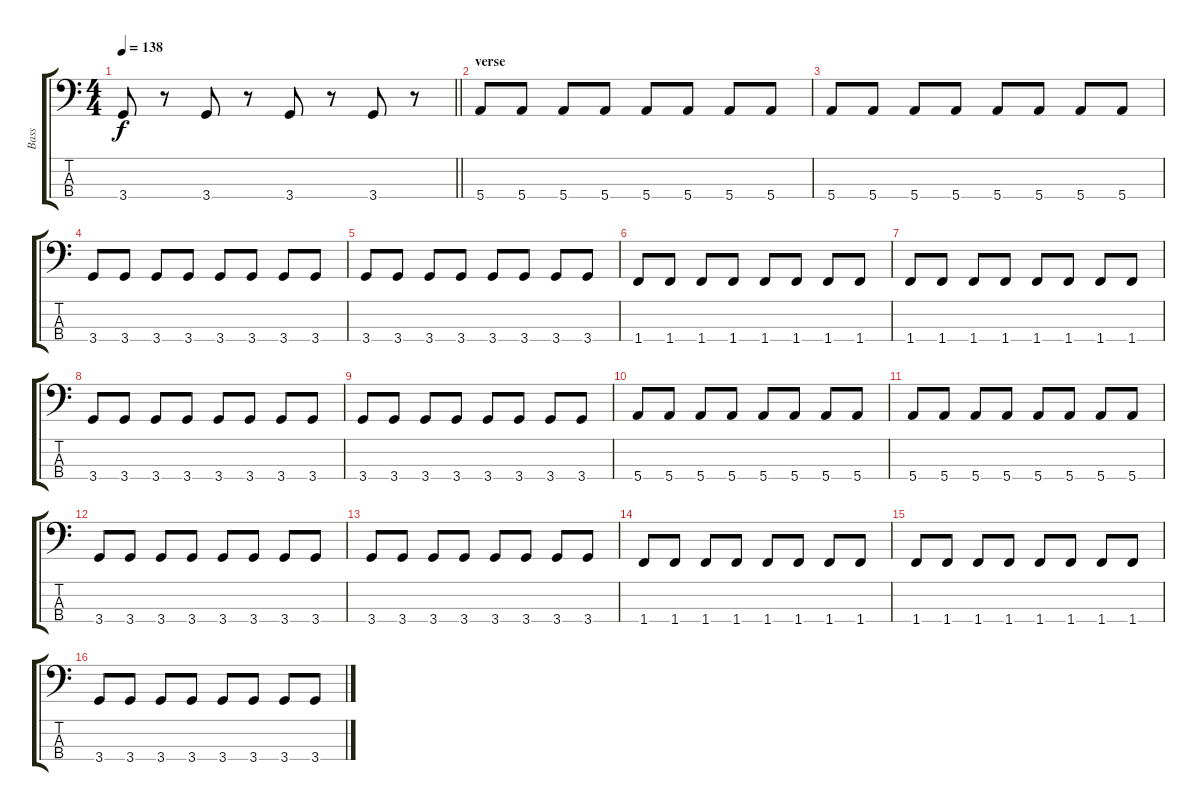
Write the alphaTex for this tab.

\track ("Bass" "Bass") {instrument electricbassfinger}
\staff {score tabs}
\tuning (G2 D2 A1 E1) {hide}
\ts (4 4)
\tempo 138
\clef f4
\barLineRight lightlight
\ks c
3.4.8{dy f} r.8 3.4.8 r.8 3.4.8 r.8 3.4.8 r.8 |
\section ("" "verse")
5.4.8 5.4.8 5.4.8 5.4.8 5.4.8 5.4.8 5.4.8 5.4.8 |
5.4.8 5.4.8 5.4.8 5.4.8 5.4.8 5.4.8 5.4.8 5.4.8 |
3.4.8 3.4.8 3.4.8 3.4.8 3.4.8 3.4.8 3.4.8 3.4.8 |
3.4.8 3.4.8 3.4.8 3.4.8 3.4.8 3.4.8 3.4.8 3.4.8 |
1.4.8 1.4.8 1.4.8 1.4.8 1.4.8 1.4.8 1.4.8 1.4.8 |
1.4.8 1.4.8 1.4.8 1.4.8 1.4.8 1.4.8 1.4.8 1.4.8 |
3.4.8 3.4.8 3.4.8 3.4.8 3.4.8 3.4.8 3.4.8 3.4.8 |
3.4.8 3.4.8 3.4.8 3.4.8 3.4.8 3.4.8 3.4.8 3.4.8 |
5.4.8 5.4.8 5.4.8 5.4.8 5.4.8 5.4.8 5.4.8 5.4.8 |
5.4.8 5.4.8 5.4.8 5.4.8 5.4.8 5.4.8 5.4.8 5.4.8 |
3.4.8 3.4.8 3.4.8 3.4.8 3.4.8 3.4.8 3.4.8 3.4.8 |
3.4.8 3.4.8 3.4.8 3.4.8 3.4.8 3.4.8 3.4.8 3.4.8 |
1.4.8 1.4.8 1.4.8 1.4.8 1.4.8 1.4.8 1.4.8 1.4.8 |
1.4.8 1.4.8 1.4.8 1.4.8 1.4.8 1.4.8 1.4.8 1.4.8 |
3.4.8 3.4.8 3.4.8 3.4.8 3.4.8 3.4.8 3.4.8 3.4.8
